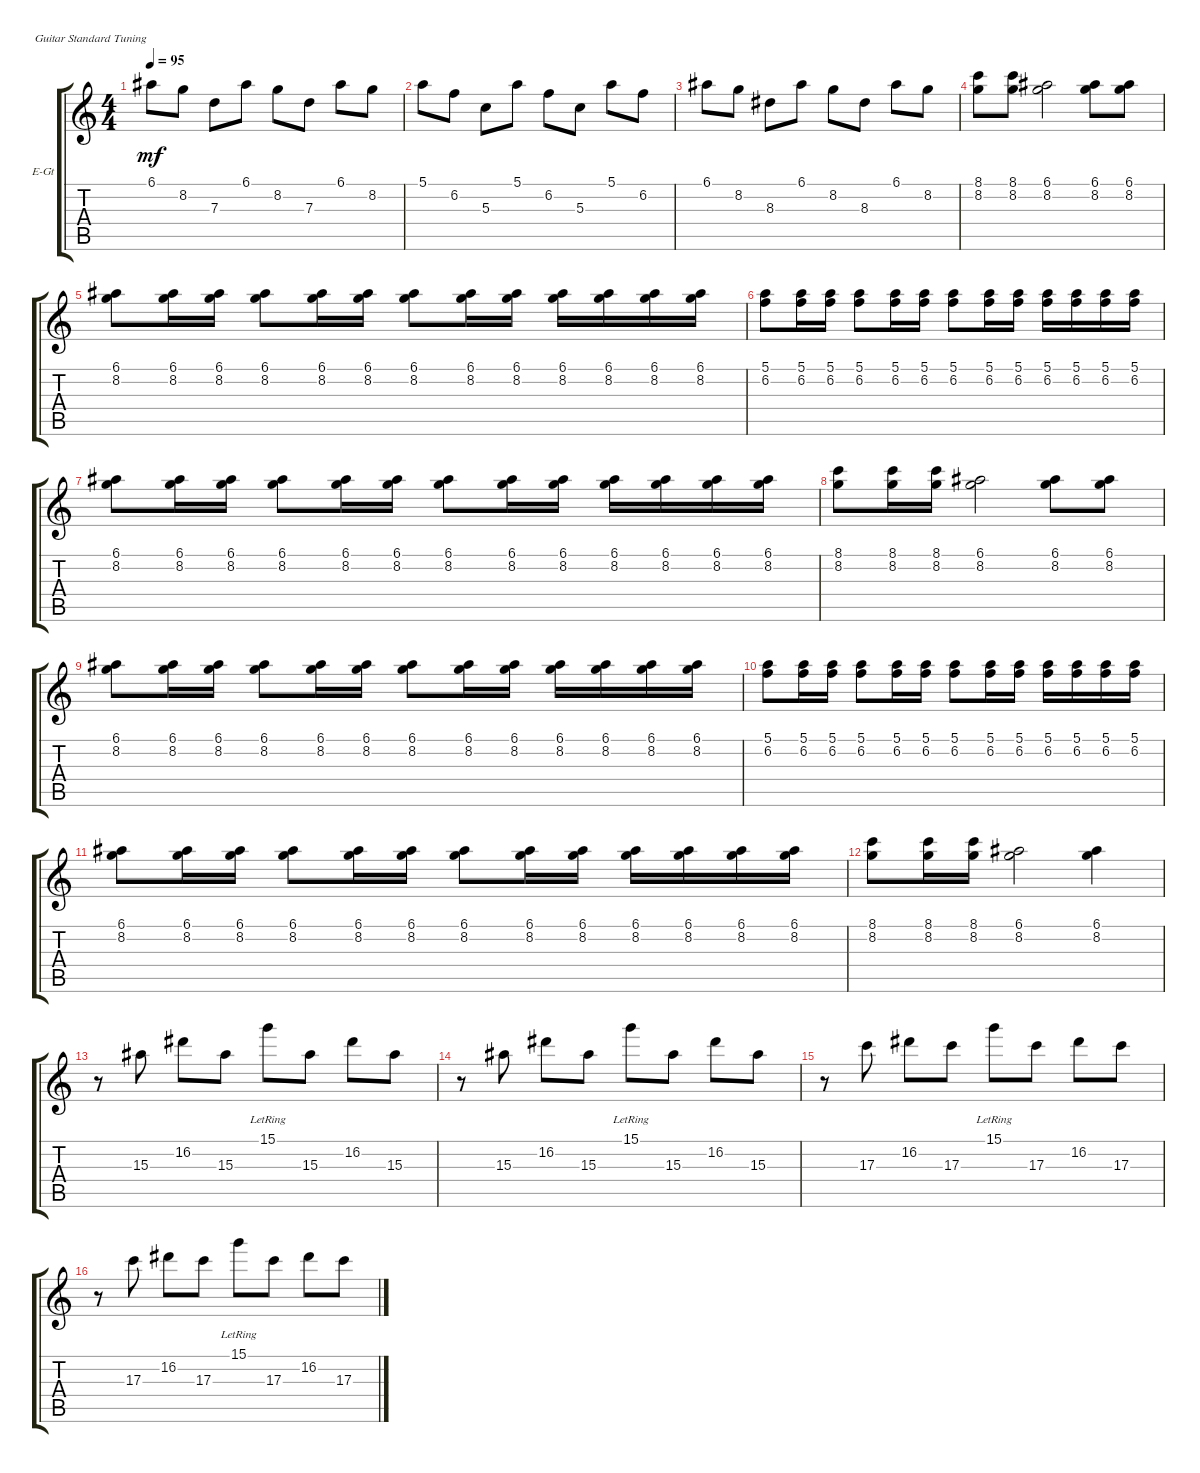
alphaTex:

\defaultSystemsLayout 4
\bracketExtendMode groupsimilarinstruments
\firstSystemTrackNameOrientation horizontal
\otherSystemsTrackNameOrientation horizontal
\track ("Electric Guitar" "E-Gt") {instrument electricguitarclean}
\staff {score tabs}
\tuning (E4 B3 G3 D3 A2 E2)
\ts (4 4)
\tempo 95
\clef g2
\ks c
6.1.8{dy mf} 8.2.8 7.3.8 6.1.8 8.2.8 7.3.8 6.1.8 8.2.8 |
5.1.8 6.2.8 5.3.8 5.1.8 6.2.8 5.3.8 5.1.8 6.2.8 |
6.1.8 8.2.8 8.3.8 6.1.8 8.2.8 8.3.8 6.1.8 8.2.8 |
(8.1 8.2).8 (8.1 8.2).8 (6.1 8.2).2 (6.1 8.2).8 (6.1 8.2).8 |
(6.1 8.2).8 (6.1 8.2).16 (6.1 8.2).16 (6.1 8.2).8 (6.1 8.2).16 (6.1 8.2).16 (6.1 8.2).8 (6.1 8.2).16 (6.1 8.2).16 (6.1 8.2).16 (6.1 8.2).16 (6.1 8.2).16 (6.1 8.2).16 |
(6.2 5.1).8 (6.2 5.1).16 (6.2 5.1).16 (6.2 5.1).8 (6.2 5.1).16 (6.2 5.1).16 (6.2 5.1).8 (6.2 5.1).16 (6.2 5.1).16 (6.2 5.1).16 (6.2 5.1).16 (6.2 5.1).16 (6.2 5.1).16 |
(6.1 8.2).8 (6.1 8.2).16 (6.1 8.2).16 (6.1 8.2).8 (6.1 8.2).16 (6.1 8.2).16 (6.1 8.2).8 (6.1 8.2).16 (6.1 8.2).16 (6.1 8.2).16 (6.1 8.2).16 (6.1 8.2).16 (6.1 8.2).16 |
(8.1 8.2).8 (8.1 8.2).16 (8.1 8.2).16 (6.1 8.2).2 (6.1 8.2).8 (6.1 8.2).8 |
(6.1 8.2).8 (6.1 8.2).16 (6.1 8.2).16 (6.1 8.2).8 (6.1 8.2).16 (6.1 8.2).16 (6.1 8.2).8 (6.1 8.2).16 (6.1 8.2).16 (6.1 8.2).16 (6.1 8.2).16 (6.1 8.2).16 (6.1 8.2).16 |
(6.2 5.1).8 (6.2 5.1).16 (6.2 5.1).16 (6.2 5.1).8 (6.2 5.1).16 (6.2 5.1).16 (6.2 5.1).8 (6.2 5.1).16 (6.2 5.1).16 (6.2 5.1).16 (6.2 5.1).16 (6.2 5.1).16 (6.2 5.1).16 |
(6.1 8.2).8 (6.1 8.2).16 (6.1 8.2).16 (6.1 8.2).8 (6.1 8.2).16 (6.1 8.2).16 (6.1 8.2).8 (6.1 8.2).16 (6.1 8.2).16 (6.1 8.2).16 (6.1 8.2).16 (6.1 8.2).16 (6.1 8.2).16 |
(8.1 8.2).8 (8.1 8.2).16 (8.1 8.2).16 (6.1 8.2).2 (6.1 8.2).4 |
r.8 15.3.8 16.2.8 15.3.8 15.1{lr}.8 15.3.8 16.2.8 15.3.8 |
r.8 15.3.8 16.2.8 15.3.8 15.1{lr}.8 15.3.8 16.2.8 15.3.8 |
r.8 17.3.8 16.2.8 17.3.8 15.1{lr}.8 17.3.8 16.2.8 17.3.8 |
r.8 17.3.8 16.2.8 17.3.8 15.1{lr}.8 17.3.8 16.2.8 17.3.8
